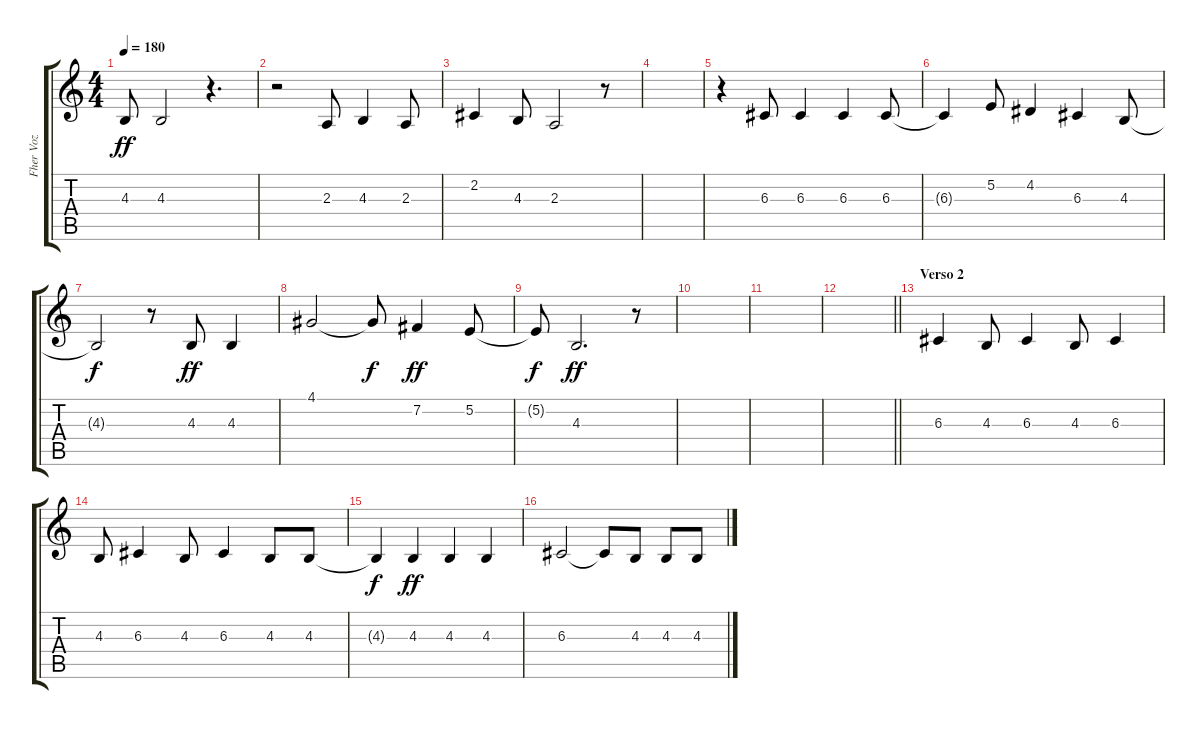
\track ("Fher Voz" "Fher Voz") {instrument flute}
\staff {score tabs}
\tuning (E4 B3 G3 D3 A2 E2) {hide}
\ts (4 4)
\tempo 180
\clef g2
\ks c
4.3.8{dy ff} 4.3.2 r.4{d} |
r.2 2.3.8 4.3.4 2.3.8 |
2.2.4 4.3.8 2.3.2 r.8 |
|
r.4 6.3.8 6.3.4 6.3.4 6.3.8 |
6.3{t}.4 5.2.8 4.2.4 6.3.4 4.3.8 |
4.3{t}.2{dy f} r.8 4.3.8{dy ff} 4.3.4 |
4.1.2 4.1{t}.8{dy f} 7.2.4{dy ff} 5.2.8 |
5.2{t}.8{dy f} 4.3.2{d dy ff} r.8 |
|
|
\barLineRight lightlight
|
\section ("" "Verso 2")
6.3.4 4.3.8 6.3.4 4.3.8 6.3.4 |
4.3.8 6.3.4 4.3.8 6.3.4 4.3.8 4.3.8 |
4.3{t}.4{dy f} 4.3.4{dy ff} 4.3.4 4.3.4 |
6.3.2 6.3{t}.8 4.3.8 4.3.8 4.3.8
